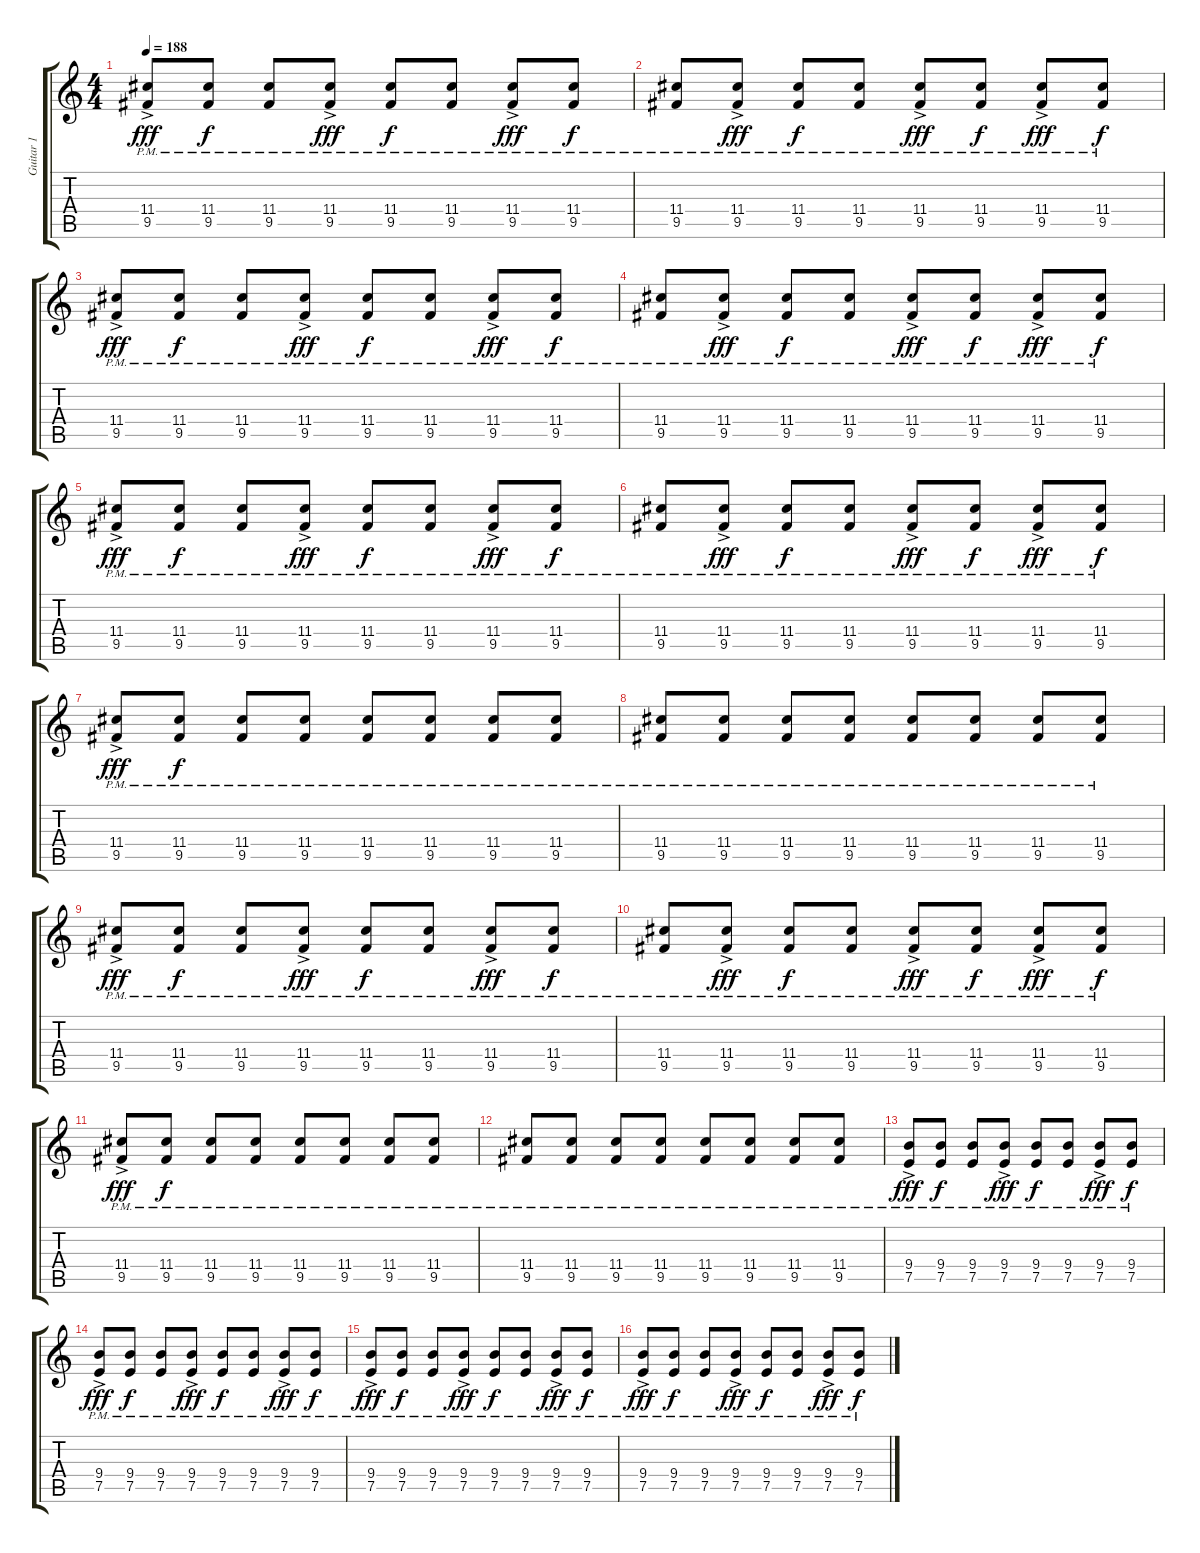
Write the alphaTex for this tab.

\track ("Guitar 1" "Guitar 1") {instrument distortionguitar}
\staff {score tabs}
\tuning (E4 B3 G3 D3 A2 E2) {hide}
\ts (4 4)
\tempo 188
\clef g2
\ks c
(11.4{pm} 9.5{ac pm}).8{dy fff instrument distortionguitar} (11.4{pm} 9.5{pm}).8{dy f} (11.4{pm} 9.5{pm}).8 (11.4{pm} 9.5{ac pm}).8{dy fff} (11.4{pm} 9.5{pm}).8{dy f} (11.4{pm} 9.5{pm}).8 (11.4{pm} 9.5{ac pm}).8{dy fff} (11.4{pm} 9.5{pm}).8{dy f} |
(11.4{pm} 9.5{pm}).8 (11.4{pm} 9.5{ac pm}).8{dy fff} (11.4{pm} 9.5{pm}).8{dy f} (11.4{pm} 9.5{pm}).8 (11.4{pm} 9.5{ac pm}).8{dy fff} (11.4{pm} 9.5{pm}).8{dy f} (11.4{pm} 9.5{ac pm}).8{dy fff} (11.4{pm} 9.5{pm}).8{dy f} |
(11.4{pm} 9.5{ac pm}).8{dy fff} (11.4{pm} 9.5{pm}).8{dy f} (11.4{pm} 9.5{pm}).8 (11.4{pm} 9.5{ac pm}).8{dy fff} (11.4{pm} 9.5{pm}).8{dy f} (11.4{pm} 9.5{pm}).8 (11.4{pm} 9.5{ac pm}).8{dy fff} (11.4{pm} 9.5{pm}).8{dy f} |
(11.4{pm} 9.5{pm}).8 (11.4{pm} 9.5{ac pm}).8{dy fff} (11.4{pm} 9.5{pm}).8{dy f} (11.4{pm} 9.5{pm}).8 (11.4{pm} 9.5{ac pm}).8{dy fff} (11.4{pm} 9.5{pm}).8{dy f} (11.4{pm} 9.5{ac pm}).8{dy fff} (11.4{pm} 9.5{pm}).8{dy f} |
(11.4{pm} 9.5{ac pm}).8{dy fff} (11.4{pm} 9.5{pm}).8{dy f} (11.4{pm} 9.5{pm}).8 (11.4{pm} 9.5{ac pm}).8{dy fff} (11.4{pm} 9.5{pm}).8{dy f} (11.4{pm} 9.5{pm}).8 (11.4{pm} 9.5{ac pm}).8{dy fff} (11.4{pm} 9.5{pm}).8{dy f} |
(11.4{pm} 9.5{pm}).8 (11.4{pm} 9.5{ac pm}).8{dy fff} (11.4{pm} 9.5{pm}).8{dy f} (11.4{pm} 9.5{pm}).8 (11.4{pm} 9.5{ac pm}).8{dy fff} (11.4{pm} 9.5{pm}).8{dy f} (11.4{pm} 9.5{ac pm}).8{dy fff} (11.4{pm} 9.5{pm}).8{dy f} |
(11.4{pm} 9.5{ac pm}).8{dy fff} (11.4{pm} 9.5{pm}).8{dy f} (11.4{pm} 9.5{pm}).8 (11.4{pm} 9.5{pm}).8 (11.4{pm} 9.5{pm}).8 (11.4{pm} 9.5{pm}).8 (11.4{pm} 9.5{pm}).8 (11.4{pm} 9.5{pm}).8 |
(11.4{pm} 9.5{pm}).8 (11.4{pm} 9.5{pm}).8 (11.4{pm} 9.5{pm}).8 (11.4{pm} 9.5{pm}).8 (11.4{pm} 9.5{pm}).8 (11.4{pm} 9.5{pm}).8 (11.4{pm} 9.5{pm}).8 (11.4{pm} 9.5{pm}).8 |
(11.4{pm} 9.5{ac pm}).8{dy fff} (11.4{pm} 9.5{pm}).8{dy f} (11.4{pm} 9.5{pm}).8 (11.4{pm} 9.5{ac pm}).8{dy fff} (11.4{pm} 9.5{pm}).8{dy f} (11.4{pm} 9.5{pm}).8 (11.4{pm} 9.5{ac pm}).8{dy fff} (11.4{pm} 9.5{pm}).8{dy f} |
(11.4{pm} 9.5{pm}).8 (11.4{pm} 9.5{ac pm}).8{dy fff} (11.4{pm} 9.5{pm}).8{dy f} (11.4{pm} 9.5{pm}).8 (11.4{pm} 9.5{ac pm}).8{dy fff} (11.4{pm} 9.5{pm}).8{dy f} (11.4{pm} 9.5{ac pm}).8{dy fff} (11.4{pm} 9.5{pm}).8{dy f} |
(11.4{pm} 9.5{ac pm}).8{dy fff} (11.4{pm} 9.5{pm}).8{dy f} (11.4{pm} 9.5{pm}).8 (11.4{pm} 9.5{pm}).8 (11.4{pm} 9.5{pm}).8 (11.4{pm} 9.5{pm}).8 (11.4{pm} 9.5{pm}).8 (11.4{pm} 9.5{pm}).8 |
(11.4{pm} 9.5{pm}).8 (11.4{pm} 9.5{pm}).8 (11.4{pm} 9.5{pm}).8 (11.4{pm} 9.5{pm}).8 (11.4{pm} 9.5{pm}).8 (11.4{pm} 9.5{pm}).8 (11.4{pm} 9.5{pm}).8 (11.4{pm} 9.5{pm}).8 |
(9.4{pm} 7.5{ac pm}).8{dy fff} (9.4{pm} 7.5{pm}).8{dy f} (9.4{pm} 7.5{pm}).8 (9.4{pm} 7.5{ac pm}).8{dy fff} (9.4{pm} 7.5{pm}).8{dy f} (9.4{pm} 7.5{pm}).8 (9.4{pm} 7.5{ac pm}).8{dy fff} (9.4{pm} 7.5{pm}).8{dy f} |
(9.4{pm} 7.5{ac pm}).8{dy fff} (9.4{pm} 7.5{pm}).8{dy f} (9.4{pm} 7.5{pm}).8 (9.4{pm} 7.5{ac pm}).8{dy fff} (9.4{pm} 7.5{pm}).8{dy f} (9.4{pm} 7.5{pm}).8 (9.4{pm} 7.5{ac pm}).8{dy fff} (9.4{pm} 7.5{pm}).8{dy f} |
(9.4{pm} 7.5{ac pm}).8{dy fff} (9.4{pm} 7.5{pm}).8{dy f} (9.4{pm} 7.5{pm}).8 (9.4{pm} 7.5{ac pm}).8{dy fff} (9.4{pm} 7.5{pm}).8{dy f} (9.4{pm} 7.5{pm}).8 (9.4{pm} 7.5{ac pm}).8{dy fff} (9.4{pm} 7.5{pm}).8{dy f} |
(9.4{pm} 7.5{ac pm}).8{dy fff} (9.4{pm} 7.5{pm}).8{dy f} (9.4{pm} 7.5{pm}).8 (9.4{pm} 7.5{ac pm}).8{dy fff} (9.4{pm} 7.5{pm}).8{dy f} (9.4{pm} 7.5{pm}).8 (9.4{pm} 7.5{ac pm}).8{dy fff} (9.4{pm} 7.5{pm}).8{dy f}
